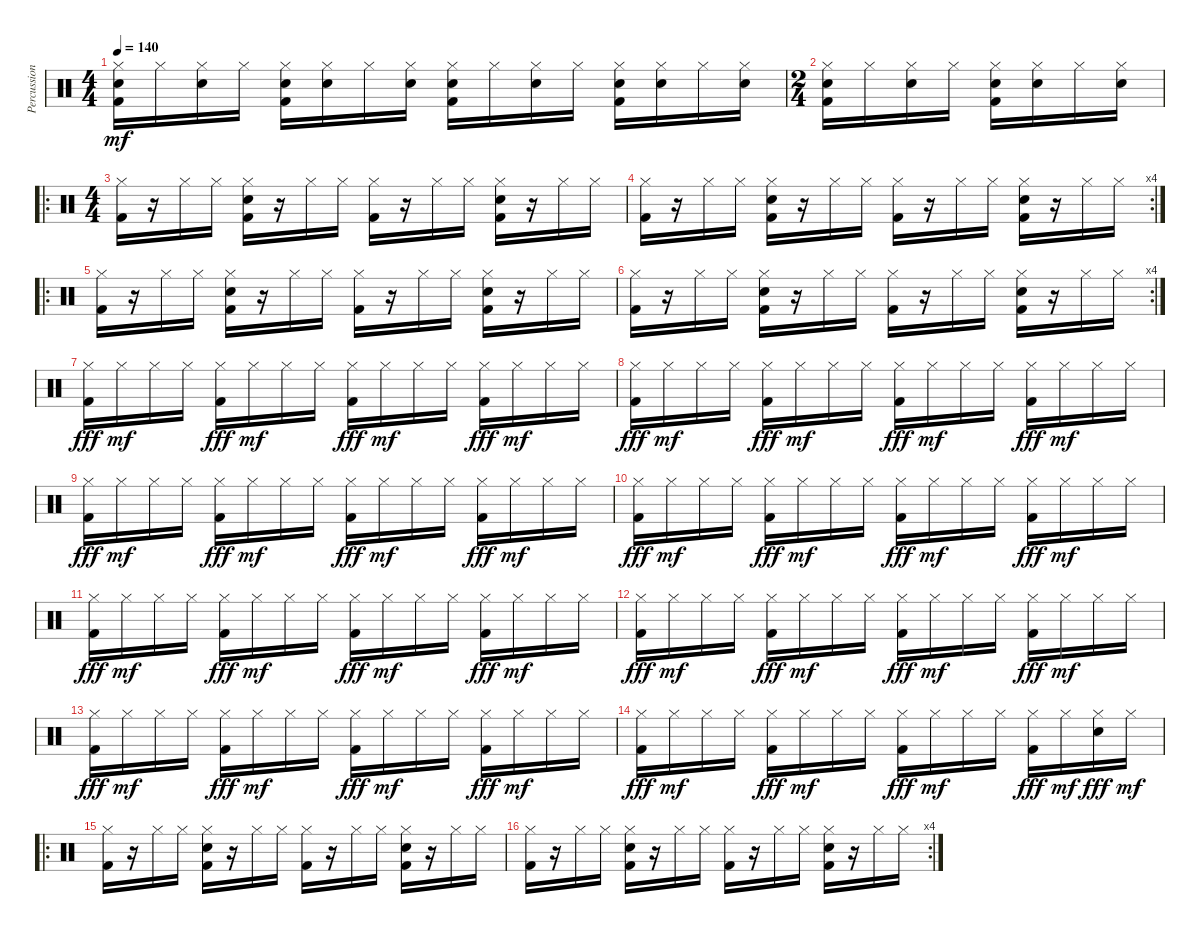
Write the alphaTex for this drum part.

\track ("Percussion" "Percussion") {instrument percussion}
\staff {score}
\articulation defaults
\ts (4 4)
\tempo 140
\clef neutral
\ks c
("Hi-Hat (closed)" "Electric Snare (hit)" "Kick (hit) 2").16{dy mf} "Hi-Hat (closed)".16 ("Hi-Hat (closed)" "Electric Snare (hit)").16 "Hi-Hat (closed)".16 ("Hi-Hat (closed)" "Electric Snare (hit)" "Kick (hit) 2").16 ("Hi-Hat (closed)" "Electric Snare (hit)").16 "Hi-Hat (closed)".16 ("Hi-Hat (closed)" "Electric Snare (hit)").16 ("Hi-Hat (closed)" "Electric Snare (hit)" "Kick (hit) 2").16 "Hi-Hat (closed)".16 ("Hi-Hat (closed)" "Electric Snare (hit)").16 "Hi-Hat (closed)".16 ("Hi-Hat (closed)" "Electric Snare (hit)" "Kick (hit) 2").16 ("Hi-Hat (closed)" "Electric Snare (hit)").16 "Hi-Hat (closed)".16 ("Hi-Hat (closed)" "Electric Snare (hit)").16 |
\ts (2 4)
("Hi-Hat (closed)" "Electric Snare (hit)" "Kick (hit) 2").16 "Hi-Hat (closed)".16 ("Hi-Hat (closed)" "Electric Snare (hit)").16 "Hi-Hat (closed)".16 ("Hi-Hat (closed)" "Electric Snare (hit)" "Kick (hit) 2").16 ("Hi-Hat (closed)" "Electric Snare (hit)").16 "Hi-Hat (closed)".16 ("Hi-Hat (closed)" "Electric Snare (hit)").16 |
\ro
\ts (4 4)
("Hi-Hat (closed)" "Kick (hit) 2").16 r.16 "Hi-Hat (closed)".16 "Hi-Hat (closed)".16 ("Hi-Hat (closed)" "Electric Snare (hit)" "Kick (hit) 2").16 r.16 "Hi-Hat (closed)".16 "Hi-Hat (closed)".16 ("Hi-Hat (closed)" "Kick (hit) 2").16 r.16 "Hi-Hat (closed)".16 "Hi-Hat (closed)".16 ("Hi-Hat (closed)" "Electric Snare (hit)" "Kick (hit) 2").16 r.16 "Hi-Hat (closed)".16 "Hi-Hat (closed)".16 |
\rc 4
("Hi-Hat (closed)" "Kick (hit) 2").16 r.16 "Hi-Hat (closed)".16 "Hi-Hat (closed)".16 ("Hi-Hat (closed)" "Electric Snare (hit)" "Kick (hit) 2").16 r.16 "Hi-Hat (closed)".16 "Hi-Hat (closed)".16 ("Hi-Hat (closed)" "Kick (hit) 2").16 r.16 "Hi-Hat (closed)".16 "Hi-Hat (closed)".16 ("Hi-Hat (closed)" "Electric Snare (hit)" "Kick (hit) 2").16 r.16 "Hi-Hat (closed)".16 "Hi-Hat (closed)".16 |
\ro
("Hi-Hat (closed)" "Kick (hit) 2").16 r.16 "Hi-Hat (closed)".16 "Hi-Hat (closed)".16 ("Hi-Hat (closed)" "Electric Snare (hit)" "Kick (hit) 2").16 r.16 "Hi-Hat (closed)".16 "Hi-Hat (closed)".16 ("Hi-Hat (closed)" "Kick (hit) 2").16 r.16 "Hi-Hat (closed)".16 "Hi-Hat (closed)".16 ("Hi-Hat (closed)" "Electric Snare (hit)" "Kick (hit) 2").16 r.16 "Hi-Hat (closed)".16 "Hi-Hat (closed)".16 |
\rc 4
("Hi-Hat (closed)" "Kick (hit) 2").16 r.16 "Hi-Hat (closed)".16 "Hi-Hat (closed)".16 ("Hi-Hat (closed)" "Electric Snare (hit)" "Kick (hit) 2").16 r.16 "Hi-Hat (closed)".16 "Hi-Hat (closed)".16 ("Hi-Hat (closed)" "Kick (hit) 2").16 r.16 "Hi-Hat (closed)".16 "Hi-Hat (closed)".16 ("Hi-Hat (closed)" "Electric Snare (hit)" "Kick (hit) 2").16 r.16 "Hi-Hat (closed)".16 "Hi-Hat (closed)".16 |
("Hi-Hat (closed)" "Kick (hit) 2").16{dy fff} "Hi-Hat (closed)".16{dy mf} "Hi-Hat (closed)".16 "Hi-Hat (closed)".16 ("Hi-Hat (closed)" "Kick (hit) 2").16{dy fff} "Hi-Hat (closed)".16{dy mf} "Hi-Hat (closed)".16 "Hi-Hat (closed)".16 ("Hi-Hat (closed)" "Kick (hit) 2").16{dy fff} "Hi-Hat (closed)".16{dy mf} "Hi-Hat (closed)".16 "Hi-Hat (closed)".16 ("Hi-Hat (closed)" "Kick (hit) 2").16{dy fff} "Hi-Hat (closed)".16{dy mf} "Hi-Hat (closed)".16 "Hi-Hat (closed)".16 |
("Hi-Hat (closed)" "Kick (hit) 2").16{dy fff} "Hi-Hat (closed)".16{dy mf} "Hi-Hat (closed)".16 "Hi-Hat (closed)".16 ("Hi-Hat (closed)" "Kick (hit) 2").16{dy fff} "Hi-Hat (closed)".16{dy mf} "Hi-Hat (closed)".16 "Hi-Hat (closed)".16 ("Hi-Hat (closed)" "Kick (hit) 2").16{dy fff} "Hi-Hat (closed)".16{dy mf} "Hi-Hat (closed)".16 "Hi-Hat (closed)".16 ("Hi-Hat (closed)" "Kick (hit) 2").16{dy fff} "Hi-Hat (closed)".16{dy mf} "Hi-Hat (closed)".16 "Hi-Hat (closed)".16 |
("Hi-Hat (closed)" "Kick (hit) 2").16{dy fff} "Hi-Hat (closed)".16{dy mf} "Hi-Hat (closed)".16 "Hi-Hat (closed)".16 ("Hi-Hat (closed)" "Kick (hit) 2").16{dy fff} "Hi-Hat (closed)".16{dy mf} "Hi-Hat (closed)".16 "Hi-Hat (closed)".16 ("Hi-Hat (closed)" "Kick (hit) 2").16{dy fff} "Hi-Hat (closed)".16{dy mf} "Hi-Hat (closed)".16 "Hi-Hat (closed)".16 ("Hi-Hat (closed)" "Kick (hit) 2").16{dy fff} "Hi-Hat (closed)".16{dy mf} "Hi-Hat (closed)".16 "Hi-Hat (closed)".16 |
("Hi-Hat (closed)" "Kick (hit) 2").16{dy fff} "Hi-Hat (closed)".16{dy mf} "Hi-Hat (closed)".16 "Hi-Hat (closed)".16 ("Hi-Hat (closed)" "Kick (hit) 2").16{dy fff} "Hi-Hat (closed)".16{dy mf} "Hi-Hat (closed)".16 "Hi-Hat (closed)".16 ("Hi-Hat (closed)" "Kick (hit) 2").16{dy fff} "Hi-Hat (closed)".16{dy mf} "Hi-Hat (closed)".16 "Hi-Hat (closed)".16 ("Hi-Hat (closed)" "Kick (hit) 2").16{dy fff} "Hi-Hat (closed)".16{dy mf} "Hi-Hat (closed)".16 "Hi-Hat (closed)".16 |
("Hi-Hat (closed)" "Kick (hit) 2").16{dy fff} "Hi-Hat (closed)".16{dy mf} "Hi-Hat (closed)".16 "Hi-Hat (closed)".16 ("Hi-Hat (closed)" "Kick (hit) 2").16{dy fff} "Hi-Hat (closed)".16{dy mf} "Hi-Hat (closed)".16 "Hi-Hat (closed)".16 ("Hi-Hat (closed)" "Kick (hit) 2").16{dy fff} "Hi-Hat (closed)".16{dy mf} "Hi-Hat (closed)".16 "Hi-Hat (closed)".16 ("Hi-Hat (closed)" "Kick (hit) 2").16{dy fff} "Hi-Hat (closed)".16{dy mf} "Hi-Hat (closed)".16 "Hi-Hat (closed)".16 |
("Hi-Hat (closed)" "Kick (hit) 2").16{dy fff} "Hi-Hat (closed)".16{dy mf} "Hi-Hat (closed)".16 "Hi-Hat (closed)".16 ("Hi-Hat (closed)" "Kick (hit) 2").16{dy fff} "Hi-Hat (closed)".16{dy mf} "Hi-Hat (closed)".16 "Hi-Hat (closed)".16 ("Hi-Hat (closed)" "Kick (hit) 2").16{dy fff} "Hi-Hat (closed)".16{dy mf} "Hi-Hat (closed)".16 "Hi-Hat (closed)".16 ("Hi-Hat (closed)" "Kick (hit) 2").16{dy fff} "Hi-Hat (closed)".16{dy mf} "Hi-Hat (closed)".16 "Hi-Hat (closed)".16 |
("Hi-Hat (closed)" "Kick (hit) 2").16{dy fff} "Hi-Hat (closed)".16{dy mf} "Hi-Hat (closed)".16 "Hi-Hat (closed)".16 ("Hi-Hat (closed)" "Kick (hit) 2").16{dy fff} "Hi-Hat (closed)".16{dy mf} "Hi-Hat (closed)".16 "Hi-Hat (closed)".16 ("Hi-Hat (closed)" "Kick (hit) 2").16{dy fff} "Hi-Hat (closed)".16{dy mf} "Hi-Hat (closed)".16 "Hi-Hat (closed)".16 ("Hi-Hat (closed)" "Kick (hit) 2").16{dy fff} "Hi-Hat (closed)".16{dy mf} "Hi-Hat (closed)".16 "Hi-Hat (closed)".16 |
("Hi-Hat (closed)" "Kick (hit) 2").16{dy fff} "Hi-Hat (closed)".16{dy mf} "Hi-Hat (closed)".16 "Hi-Hat (closed)".16 ("Hi-Hat (closed)" "Kick (hit) 2").16{dy fff} "Hi-Hat (closed)".16{dy mf} "Hi-Hat (closed)".16 "Hi-Hat (closed)".16 ("Hi-Hat (closed)" "Kick (hit) 2").16{dy fff} "Hi-Hat (closed)".16{dy mf} "Hi-Hat (closed)".16 "Hi-Hat (closed)".16 ("Hi-Hat (closed)" "Kick (hit) 2").16{dy fff} "Hi-Hat (closed)".16{dy mf} ("Hi-Hat (closed)" "Electric Snare (hit)").16{dy fff} "Hi-Hat (closed)".16{dy mf} |
\ro
("Hi-Hat (closed)" "Kick (hit) 2").16 r.16 "Hi-Hat (closed)".16 "Hi-Hat (closed)".16 ("Hi-Hat (closed)" "Electric Snare (hit)" "Kick (hit) 2").16 r.16 "Hi-Hat (closed)".16 "Hi-Hat (closed)".16 ("Hi-Hat (closed)" "Kick (hit) 2").16 r.16 "Hi-Hat (closed)".16 "Hi-Hat (closed)".16 ("Hi-Hat (closed)" "Electric Snare (hit)" "Kick (hit) 2").16 r.16 "Hi-Hat (closed)".16 "Hi-Hat (closed)".16 |
\rc 4
("Hi-Hat (closed)" "Kick (hit) 2").16 r.16 "Hi-Hat (closed)".16 "Hi-Hat (closed)".16 ("Hi-Hat (closed)" "Electric Snare (hit)" "Kick (hit) 2").16 r.16 "Hi-Hat (closed)".16 "Hi-Hat (closed)".16 ("Hi-Hat (closed)" "Kick (hit) 2").16 r.16 "Hi-Hat (closed)".16 "Hi-Hat (closed)".16 ("Hi-Hat (closed)" "Electric Snare (hit)" "Kick (hit) 2").16 r.16 "Hi-Hat (closed)".16 "Hi-Hat (closed)".16
